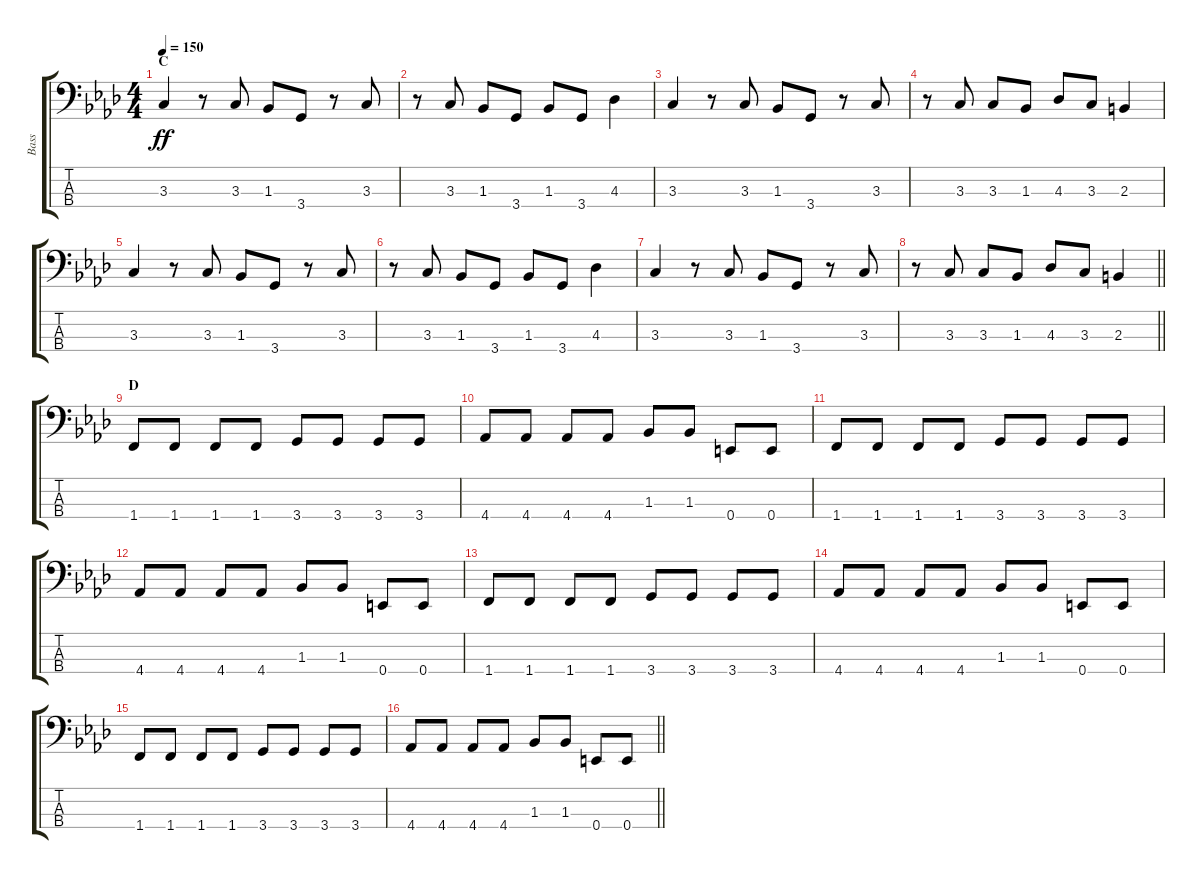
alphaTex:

\track ("Bass" "Bass") {instrument electricbasspick}
\staff {score tabs}
\tuning (G2 D2 A1 E1) {hide}
\ts (4 4)
\section ("" "C")
\tempo 150
\clef f4
\ks ab
3.3.4{dy ff} r.8 3.3.8 1.3.8 3.4.8 r.8 3.3.8 |
r.8 3.3.8 1.3.8 3.4.8 1.3.8 3.4.8 4.3.4 |
3.3.4 r.8 3.3.8 1.3.8 3.4.8 r.8 3.3.8 |
r.8 3.3.8 3.3.8 1.3.8 4.3.8 3.3.8 2.3.4 |
3.3.4 r.8 3.3.8 1.3.8 3.4.8 r.8 3.3.8 |
r.8 3.3.8 1.3.8 3.4.8 1.3.8 3.4.8 4.3.4 |
3.3.4 r.8 3.3.8 1.3.8 3.4.8 r.8 3.3.8 |
\barLineRight lightlight
r.8 3.3.8 3.3.8 1.3.8 4.3.8 3.3.8 2.3.4 |
\section ("" "D")
1.4.8 1.4.8 1.4.8 1.4.8 3.4.8 3.4.8 3.4.8 3.4.8 |
4.4.8 4.4.8 4.4.8 4.4.8 1.3.8 1.3.8 0.4.8 0.4.8 |
1.4.8 1.4.8 1.4.8 1.4.8 3.4.8 3.4.8 3.4.8 3.4.8 |
4.4.8 4.4.8 4.4.8 4.4.8 1.3.8 1.3.8 0.4.8 0.4.8 |
1.4.8 1.4.8 1.4.8 1.4.8 3.4.8 3.4.8 3.4.8 3.4.8 |
4.4.8 4.4.8 4.4.8 4.4.8 1.3.8 1.3.8 0.4.8 0.4.8 |
1.4.8 1.4.8 1.4.8 1.4.8 3.4.8 3.4.8 3.4.8 3.4.8 |
\barLineRight lightlight
4.4.8 4.4.8 4.4.8 4.4.8 1.3.8 1.3.8 0.4.8 0.4.8
